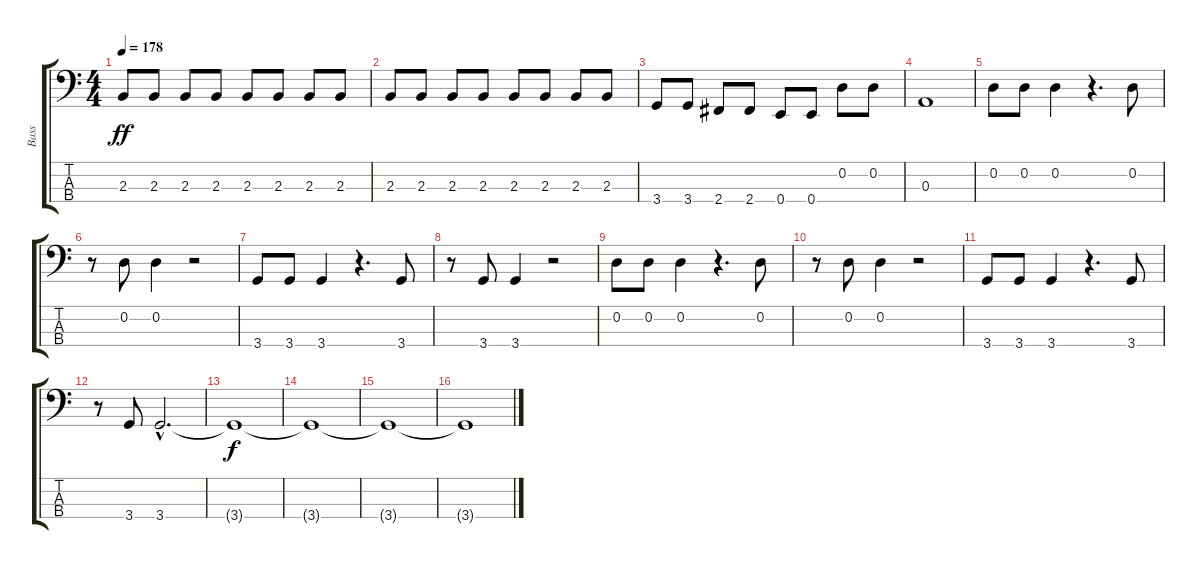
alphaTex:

\track ("Bass" "Bass") {instrument electricbassfinger}
\staff {score tabs}
\tuning (G2 D2 A1 E1) {hide}
\ts (4 4)
\tempo 178
\clef f4
\ks c
2.3.8{dy ff} 2.3.8 2.3.8 2.3.8 2.3.8 2.3.8 2.3.8 2.3.8 |
2.3.8 2.3.8 2.3.8 2.3.8 2.3.8 2.3.8 2.3.8 2.3.8 |
3.4.8 3.4.8 2.4.8 2.4.8 0.4.8 0.4.8 0.2.8 0.2.8 |
0.3.1 |
0.2.8 0.2.8 0.2.4 r.4{d} 0.2.8 |
r.8 0.2.8 0.2.4 r.2 |
3.4.8 3.4.8 3.4.4 r.4{d} 3.4.8 |
r.8 3.4.8 3.4.4 r.2 |
0.2.8 0.2.8 0.2.4 r.4{d} 0.2.8 |
r.8 0.2.8 0.2.4 r.2 |
3.4.8 3.4.8 3.4.4 r.4{d} 3.4.8 |
r.8 3.4.8 3.4{hac}.2{d} |
3.4{t}.1{dy f} |
3.4{t}.1 |
3.4{t}.1 |
3.4{t}.1
